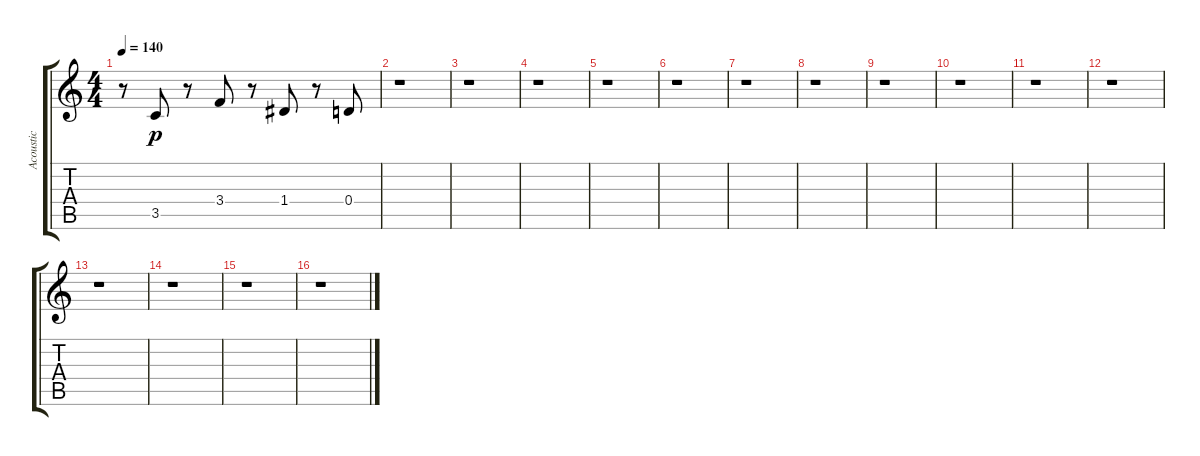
\track ("Acoustic" "Acoustic") {instrument acousticguitarsteel}
\staff {score tabs}
\tuning (E4 B3 G3 D3 A2 E2) {hide}
\ts (4 4)
\tempo 140
\clef g2
\ks c
r.8{dy p} 3.5.8 r.8 3.4.8 r.8 1.4.8 r.8 0.4.8 |
r.1 |
r.1 |
r.1 |
r.1 |
r.1 |
r.1 |
r.1 |
r.1 |
r.1 |
r.1 |
r.1 |
r.1 |
r.1 |
r.1 |
r.1
